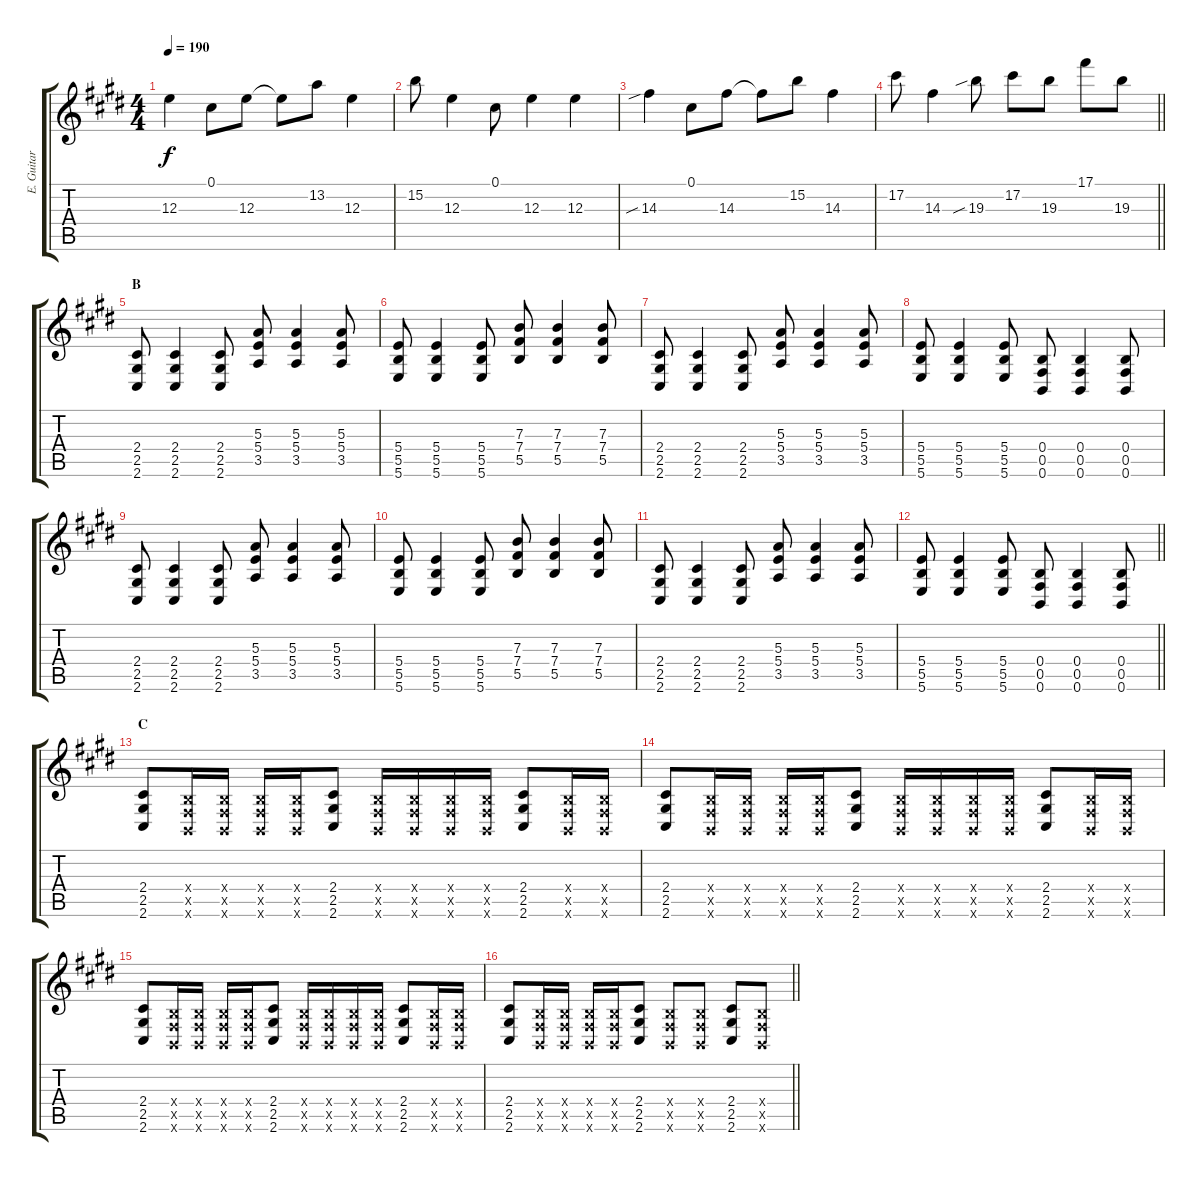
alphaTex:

\track ("E. Guitar II" "E. Guitar ") {instrument overdrivenguitar}
\staff {score tabs}
\tuning (Db4 Ab3 E3 B2 Gb2 B1) {hide}
\ts (4 4)
\tempo 190
\clef g2
\ks e
12.3.4{dy f} 0.1.8 12.3.8 12.3{t}.8 13.2.8 12.3.4 |
15.2.8 12.3.4 0.1.8 12.3.4 12.3.4 |
14.3{sib}.4 0.1.8 14.3.8 14.3{t}.8 15.2.8 14.3.4 |
\barLineRight lightlight
17.2.8 14.3.4 19.3{sib}.8 17.2.8 19.3.8 17.1.8 19.3.8 |
\section ("" "B")
(2.4 2.5 2.6).8 (2.4 2.5 2.6).4 (2.4 2.5 2.6).8 (5.3 5.4 3.5).8 (5.3 5.4 3.5).4 (5.3 5.4 3.5).8 |
(5.4 5.5 5.6).8 (5.4 5.5 5.6).4 (5.4 5.5 5.6).8 (7.3 7.4 5.5).8 (7.3 7.4 5.5).4 (7.3 7.4 5.5).8 |
(2.4 2.5 2.6).8 (2.4 2.5 2.6).4 (2.4 2.5 2.6).8 (5.3 5.4 3.5).8 (5.3 5.4 3.5).4 (5.3 5.4 3.5).8 |
(5.4 5.5 5.6).8 (5.4 5.5 5.6).4 (5.4 5.5 5.6).8 (0.4 0.5 0.6).8 (0.4 0.5 0.6).4 (0.4 0.5 0.6).8 |
(2.4 2.5 2.6).8 (2.4 2.5 2.6).4 (2.4 2.5 2.6).8 (5.3 5.4 3.5).8 (5.3 5.4 3.5).4 (5.3 5.4 3.5).8 |
(5.4 5.5 5.6).8 (5.4 5.5 5.6).4 (5.4 5.5 5.6).8 (7.3 7.4 5.5).8 (7.3 7.4 5.5).4 (7.3 7.4 5.5).8 |
(2.4 2.5 2.6).8 (2.4 2.5 2.6).4 (2.4 2.5 2.6).8 (5.3 5.4 3.5).8 (5.3 5.4 3.5).4 (5.3 5.4 3.5).8 |
\barLineRight lightlight
(5.4 5.5 5.6).8 (5.4 5.5 5.6).4 (5.4 5.5 5.6).8 (0.4 0.5 0.6).8 (0.4 0.5 0.6).4 (0.4 0.5 0.6).8 |
\section ("" "C")
(2.4 2.5 2.6).8 (0.4{x} 0.5{x} 0.6{x}).16 (0.4{x} 0.5{x} 0.6{x}).16 (0.4{x} 0.5{x} 0.6{x}).16 (0.4{x} 0.5{x} 0.6{x}).16 (2.4 2.5 2.6).8 (0.4{x} 0.5{x} 0.6{x}).16 (0.4{x} 0.5{x} 0.6{x}).16 (0.4{x} 0.5{x} 0.6{x}).16 (0.4{x} 0.5{x} 0.6{x}).16 (2.4 2.5 2.6).8 (0.4{x} 0.5{x} 0.6{x}).16 (0.4{x} 0.5{x} 0.6{x}).16 |
(2.4 2.5 2.6).8 (0.4{x} 0.5{x} 0.6{x}).16 (0.4{x} 0.5{x} 0.6{x}).16 (0.4{x} 0.5{x} 0.6{x}).16 (0.4{x} 0.5{x} 0.6{x}).16 (2.4 2.5 2.6).8 (0.4{x} 0.5{x} 0.6{x}).16 (0.4{x} 0.5{x} 0.6{x}).16 (0.4{x} 0.5{x} 0.6{x}).16 (0.4{x} 0.5{x} 0.6{x}).16 (2.4 2.5 2.6).8 (0.4{x} 0.5{x} 0.6{x}).16 (0.4{x} 0.5{x} 0.6{x}).16 |
(2.4 2.5 2.6).8 (0.4{x} 0.5{x} 0.6{x}).16 (0.4{x} 0.5{x} 0.6{x}).16 (0.4{x} 0.5{x} 0.6{x}).16 (0.4{x} 0.5{x} 0.6{x}).16 (2.4 2.5 2.6).8 (0.4{x} 0.5{x} 0.6{x}).16 (0.4{x} 0.5{x} 0.6{x}).16 (0.4{x} 0.5{x} 0.6{x}).16 (0.4{x} 0.5{x} 0.6{x}).16 (2.4 2.5 2.6).8 (0.4{x} 0.5{x} 0.6{x}).16 (0.4{x} 0.5{x} 0.6{x}).16 |
\barLineRight lightlight
(2.4 2.5 2.6).8 (0.4{x} 0.5{x} 0.6{x}).16 (0.4{x} 0.5{x} 0.6{x}).16 (0.4{x} 0.5{x} 0.6{x}).16 (0.4{x} 0.5{x} 0.6{x}).16 (2.4 2.5 2.6).8 (0.4{x} 0.5{x} 0.6{x}).8 (0.4{x} 0.5{x} 0.6{x}).8 (2.4 2.5 2.6).8 (0.4{x} 0.5{x} 0.6{x}).8
